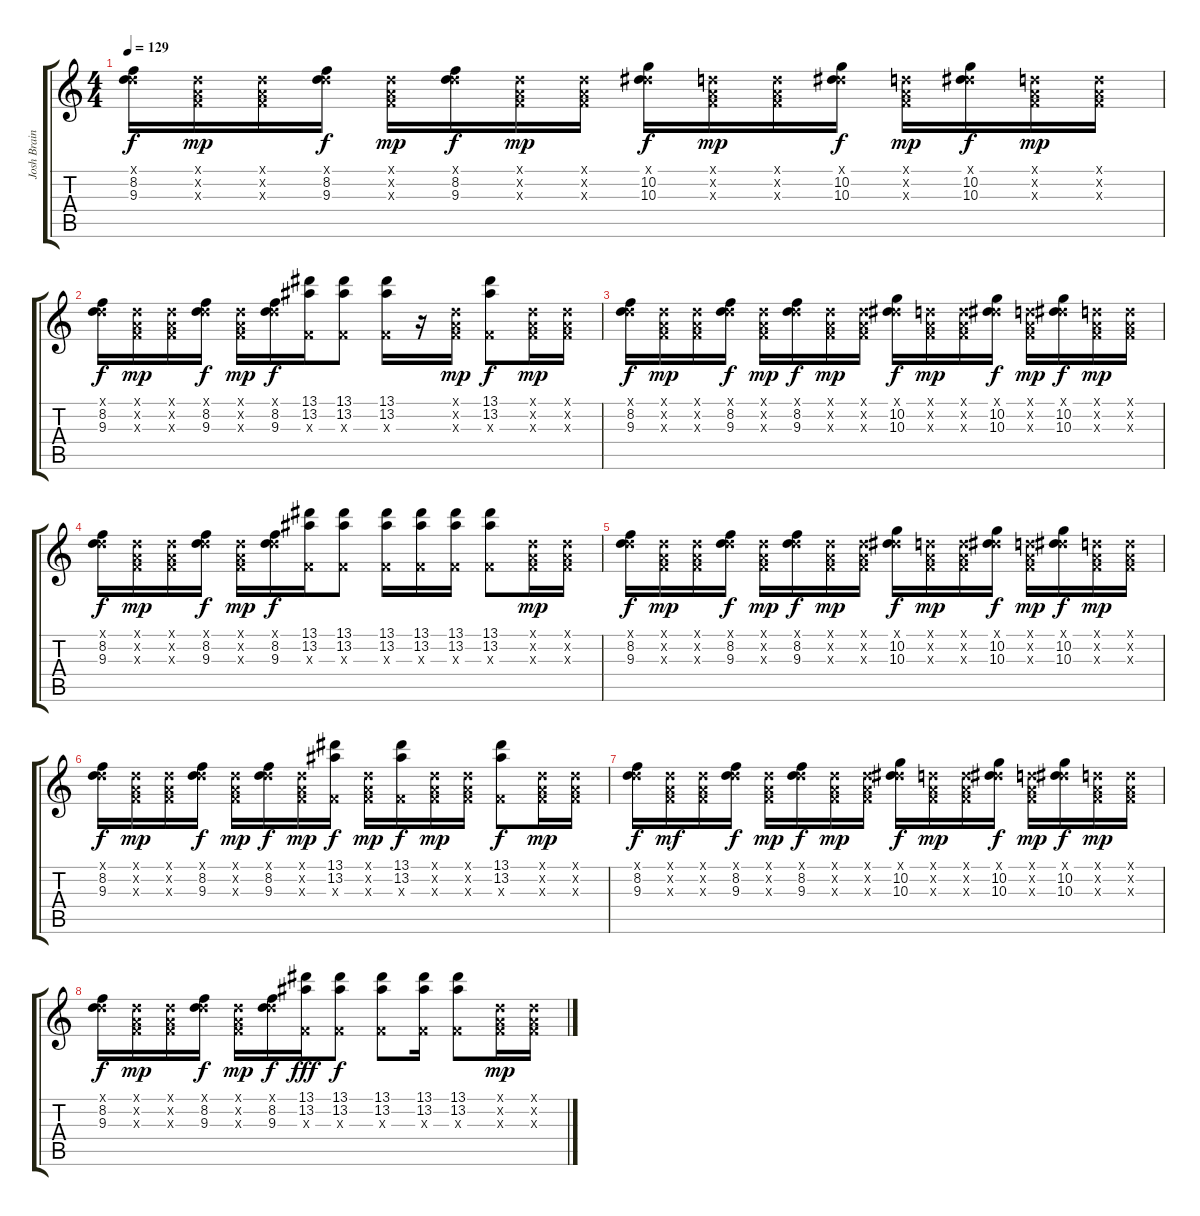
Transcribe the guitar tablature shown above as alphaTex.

\track ("Josh Brainard" "Josh Brain") {instrument distortionguitar}
\staff {score tabs}
\tuning (D4 A3 F3 C3 G2 C2) {hide}
\ts (4 4)
\tempo 129
\clef g2
\ks c
(0.1{x} 8.2 9.3).16{dy f} (0.1{x} 0.2{x} 0.3{x}).16{dy mp} (0.1{x} 0.2{x} 0.3{x}).16 (0.1{x} 8.2 9.3).16{dy f} (0.1{x} 0.2{x} 0.3{x}).16{dy mp} (0.1{x} 8.2 9.3).16{dy f} (0.1{x} 0.2{x} 0.3{x}).16{dy mp} (0.1{x} 0.2{x} 0.3{x}).16 (0.1{x} 10.2 10.3).16{dy f} (0.1{x} 0.2{x} 0.3{x}).16{dy mp} (0.1{x} 0.2{x} 0.3{x}).16 (0.1{x} 10.2 10.3).16{dy f} (0.1{x} 0.2{x} 0.3{x}).16{dy mp} (0.1{x} 10.2 10.3).16{dy f} (0.1{x} 0.2{x} 0.3{x}).16{dy mp} (0.1{x} 0.2{x} 0.3{x}).16 |
(0.1{x} 8.2 9.3).16{dy f} (0.1{x} 0.2{x} 0.3{x}).16{dy mp} (0.1{x} 0.2{x} 0.3{x}).16 (0.1{x} 8.2 9.3).16{dy f} (0.1{x} 0.2{x} 0.3{x}).16{dy mp} (0.1{x} 8.2 9.3).16{dy f} (13.1 13.2 0.3{x}).16 (13.1 13.2 0.3{x}).8 (13.1 13.2 0.3{x}).16 r.16 (0.1{x} 0.2{x} 0.3{x}).16{dy mp} (13.1 13.2 0.3{x}).8{dy f} (0.1{x} 0.2{x} 0.3{x}).16{dy mp} (0.1{x} 0.2{x} 0.3{x}).16 |
(0.1{x} 8.2 9.3).16{dy f} (0.1{x} 0.2{x} 0.3{x}).16{dy mp} (0.1{x} 0.2{x} 0.3{x}).16 (0.1{x} 8.2 9.3).16{dy f} (0.1{x} 0.2{x} 0.3{x}).16{dy mp} (0.1{x} 8.2 9.3).16{dy f} (0.1{x} 0.2{x} 0.3{x}).16{dy mp} (0.1{x} 0.2{x} 0.3{x}).16 (0.1{x} 10.2 10.3).16{dy f} (0.1{x} 0.2{x} 0.3{x}).16{dy mp} (0.1{x} 0.2{x} 0.3{x}).16 (0.1{x} 10.2 10.3).16{dy f} (0.1{x} 0.2{x} 0.3{x}).16{dy mp} (0.1{x} 10.2 10.3).16{dy f} (0.1{x} 0.2{x} 0.3{x}).16{dy mp} (0.1{x} 0.2{x} 0.3{x}).16 |
(0.1{x} 8.2 9.3).16{dy f} (0.1{x} 0.2{x} 0.3{x}).16{dy mp} (0.1{x} 0.2{x} 0.3{x}).16 (0.1{x} 8.2 9.3).16{dy f} (0.1{x} 0.2{x} 0.3{x}).16{dy mp} (0.1{x} 8.2 9.3).16{dy f} (13.1 13.2 0.3{x}).16 (13.1 13.2 0.3{x}).8 (13.1 13.2 0.3{x}).16 (13.1 13.2 0.3{x}).16 (13.1 13.2 0.3{x}).16 (13.1 13.2 0.3{x}).8 (0.1{x} 0.2{x} 0.3{x}).16{dy mp} (0.1{x} 0.2{x} 0.3{x}).16 |
(0.1{x} 8.2 9.3).16{dy f} (0.1{x} 0.2{x} 0.3{x}).16{dy mp} (0.1{x} 0.2{x} 0.3{x}).16 (0.1{x} 8.2 9.3).16{dy f} (0.1{x} 0.2{x} 0.3{x}).16{dy mp} (0.1{x} 8.2 9.3).16{dy f} (0.1{x} 0.2{x} 0.3{x}).16{dy mp} (0.1{x} 0.2{x} 0.3{x}).16 (0.1{x} 10.2 10.3).16{dy f} (0.1{x} 0.2{x} 0.3{x}).16{dy mp} (0.1{x} 0.2{x} 0.3{x}).16 (0.1{x} 10.2 10.3).16{dy f} (0.1{x} 0.2{x} 0.3{x}).16{dy mp} (0.1{x} 10.2 10.3).16{dy f} (0.1{x} 0.2{x} 0.3{x}).16{dy mp} (0.1{x} 0.2{x} 0.3{x}).16 |
(0.1{x} 8.2 9.3).16{dy f} (0.1{x} 0.2{x} 0.3{x}).16{dy mp} (0.1{x} 0.2{x} 0.3{x}).16 (0.1{x} 8.2 9.3).16{dy f} (0.1{x} 0.2{x} 0.3{x}).16{dy mp} (0.1{x} 8.2 9.3).16{dy f} (0.1{x} 0.2{x} 0.3{x}).16{dy mp} (13.1 13.2 0.3{x}).16{dy f} (0.1{x} 0.2{x} 0.3{x}).16{dy mp} (13.1 13.2 0.3{x}).16{dy f} (0.1{x} 0.2{x} 0.3{x}).16{dy mp} (0.1{x} 0.2{x} 0.3{x}).16 (13.1 13.2 0.3{x}).8{dy f} (0.1{x} 0.2{x} 0.3{x}).16{dy mp} (0.1{x} 0.2{x} 0.3{x}).16 |
(0.1{x} 8.2 9.3).16{dy f} (0.1{x} 0.2{x} 0.3{x}).16{dy mf} (0.1{x} 0.2{x} 0.3{x}).16 (0.1{x} 8.2 9.3).16{dy f} (0.1{x} 0.2{x} 0.3{x}).16{dy mp} (0.1{x} 8.2 9.3).16{dy f} (0.1{x} 0.2{x} 0.3{x}).16{dy mp} (0.1{x} 0.2{x} 0.3{x}).16 (0.1{x} 10.2 10.3).16{dy f} (0.1{x} 0.2{x} 0.3{x}).16{dy mp} (0.1{x} 0.2{x} 0.3{x}).16 (0.1{x} 10.2 10.3).16{dy f} (0.1{x} 0.2{x} 0.3{x}).16{dy mp} (0.1{x} 10.2 10.3).16{dy f} (0.1{x} 0.2{x} 0.3{x}).16{dy mp} (0.1{x} 0.2{x} 0.3{x}).16 |
(0.1{x} 8.2 9.3).16{dy f} (0.1{x} 0.2{x} 0.3{x}).16{dy mp} (0.1{x} 0.2{x} 0.3{x}).16 (0.1{x} 8.2 9.3).16{dy f} (0.1{x} 0.2{x} 0.3{x}).16{dy mp} (0.1{x} 8.2 9.3).16{dy f} (13.1 13.2 0.3{x}).16{dy fff} (13.1 13.2 0.3{x}).8{dy f} (13.1 13.2 0.3{x}).8 (13.1 13.2 0.3{x}).16 (13.1 13.2 0.3{x}).8 (0.1{x} 0.2{x} 0.3{x}).16{dy mp} (0.1{x} 0.2{x} 0.3{x}).16
